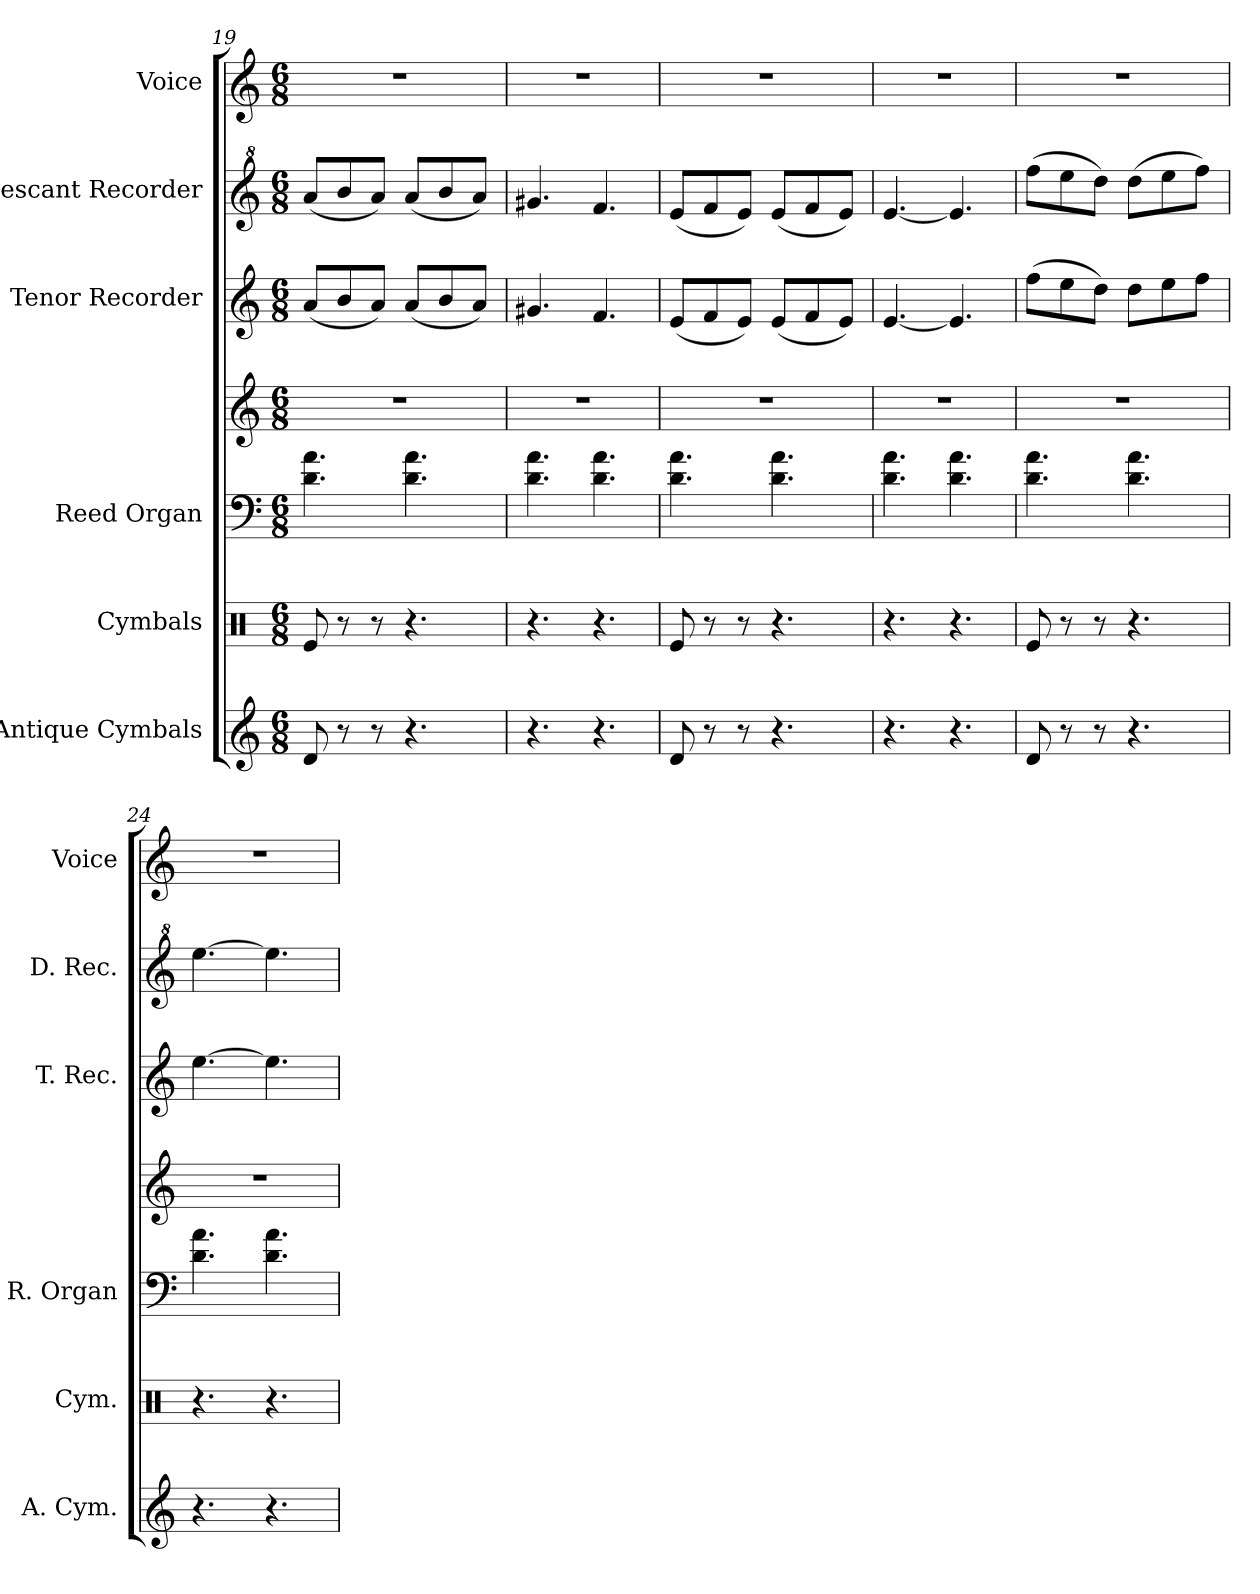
**kern	**kern	**kern	**kern	**kern	**kern	**kern
*part6	*part5	*part4	*part4	*part3	*part2	*part1
*staff7	*staff6	*staff5	*staff4	*staff3	*staff2	*staff1
*I"Antique Cymbals	*I"Cymbals	*I"Reed Organ	*	*I"Tenor Recorder	*I"Descant Recorder	*I"Voice
*I'A. Cym.	*I'Cym.	*I'R. Organ	*	*I'T. Rec.	*I'D. Rec.	*I'Voice
!!LO:LB:g=z
*clefG2	*clefX	*clefF4	*clefG2	*clefG2	*clefG^2	*clefG2
*ITrd-14c-24	*	*	*	*	*ITrd-7c-12	*
*k[]	*k[]	*k[]	*k[]	*k[]	*k[]	*k[]
*C:	*C:	*C:	*C:	*C:	*C:	*C:
*M6/8	*M6/8	*M6/8	*M6/8	*M6/8	*M6/8	*M6/8
=19	=19	=19	=19	=19	=19	=19
!	!	!	!LO:N:vis=1	!	!	!LO:N:vis=1
8dddi/	8Rei/	4.di\ 4.ai	2.r	(8ai/L	(8aaai/L	2.r
8r	8r	.	.	8bi/	8bbbi/	.
8r	8r	.	.	8ai/J)	8aaai/J)	.
4.r	4.r	4.di\ 4.ai	.	(8ai/L	(8aaai/L	.
.	.	.	.	8bi/	8bbbi/	.
.	.	.	.	8ai/J)	8aaai/J)	.
=20	=20	=20	=20	=20	=20	=20
!	!	!	!LO:N:vis=1	!	!	!LO:N:vis=1
4.r	4.r	4.di\ 4.ai	2.r	4.g#Xi/	4.ggg#Xi/	2.r
4.r	4.r	4.di\ 4.ai	.	4.fi/	4.fffi/	.
=21	=21	=21	=21	=21	=21	=21
!	!	!	!LO:N:vis=1	!	!	!LO:N:vis=1
8dddi/	8Rei/	4.di\ 4.ai	2.r	(8ei/L	(8eeei/L	2.r
8r	8r	.	.	8fi/	8fffi/	.
8r	8r	.	.	8ei/J)	8eeei/J)	.
4.r	4.r	4.di\ 4.ai	.	(8ei/L	(8eeei/L	.
.	.	.	.	8fi/	8fffi/	.
.	.	.	.	8ei/J)	8eeei/J)	.
=22	=22	=22	=22	=22	=22	=22
!	!	!	!LO:N:vis=1	!	!	!LO:N:vis=1
4.r	4.r	4.di\ 4.ai	2.r	[4.ei/	[4.eeei/	2.r
4.r	4.r	4.di\ 4.ai	.	4.ei/]	4.eeei/]	.
=23	=23	=23	=23	=23	=23	=23
!	!	!	!LO:N:vis=1	!	!	!LO:N:vis=1
8dddi/	8Rei/	4.di\ 4.ai	2.r	(8ffi\L	(8ffffi\L	2.r
8r	8r	.	.	8eei\	8eeeei\	.
8r	8r	.	.	8ddi\J)	8ddddi\J)	.
4.r	4.r	4.di\ 4.ai	.	8ddi\L	(8ddddi\L	.
.	.	.	.	8eei\	8eeeei\	.
.	.	.	.	8ffi\J	8ffffi\J)	.
=24	=24	=24	=24	=24	=24	=24
!	!	!	!LO:N:vis=1	!	!	!LO:N:vis=1
4.r	4.r	4.di\ 4.ai	2.r	[4.eei\	[4.eeeei\	2.r
4.r	4.r	4.di\ 4.ai	.	4.eei\]	4.eeeei\]	.
=	=	=	=	=	=	=
*-	*-	*-	*-	*-	*-	*-
